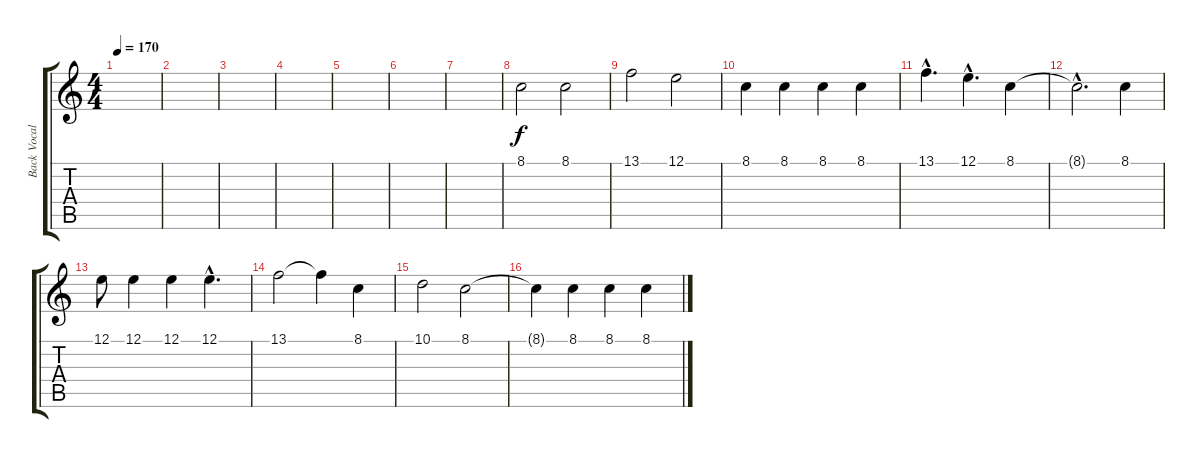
\track ("Back Vocals" "Back Vocal") {instrument clarinet}
\staff {score tabs}
\tuning (E4 B3 G3 D3 A2 E2) {hide}
\ts (4 4)
\tempo 170
\clef g2
\ks c
|
|
|
|
|
|
|
8.1.2 8.1.2 |
13.1.2 12.1.2 |
8.1.4 8.1.4 8.1.4 8.1.4 |
13.1{hac}.4{d} 12.1{hac}.4{d} 8.1.4 |
8.1{hac t}.2{d} 8.1.4 |
12.1.8 12.1.4 12.1.4 12.1{hac}.4{d} |
13.1.2 13.1{t}.4 8.1.4 |
10.1.2 8.1.2 |
8.1{t}.4 8.1.4 8.1.4 8.1.4
